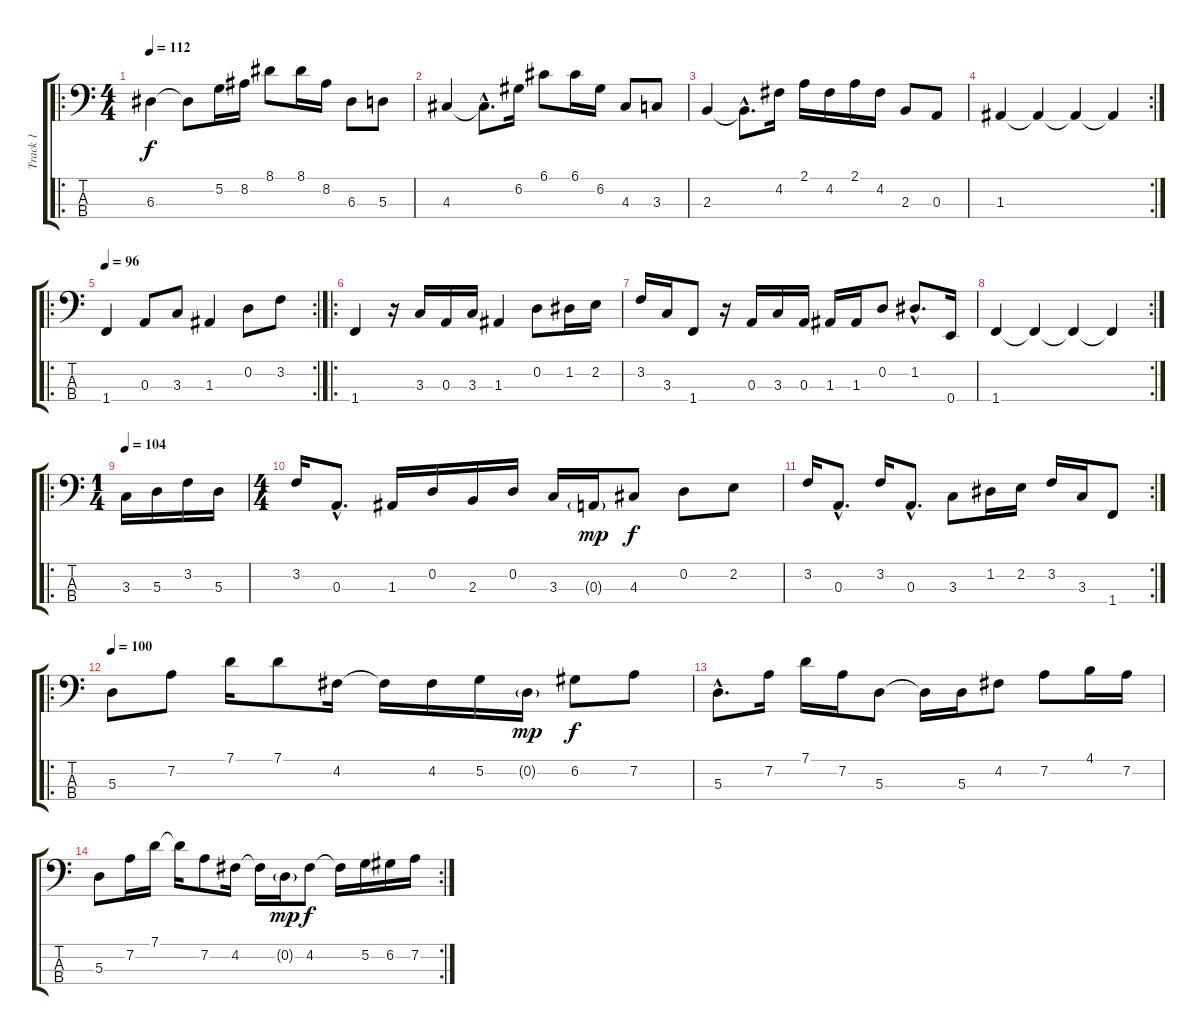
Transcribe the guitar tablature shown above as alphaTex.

\track ("Track 1" "Track 1") {instrument electricbassfinger}
\staff {score tabs}
\tuning (G2 D2 A1 E1) {hide}
\ro
\ts (4 4)
\tempo 112
\clef f4
\ks c
6.3.4{dy f instrument electricbassfinger} 6.3{t}.8 5.2.16 8.2.16 8.1.8 8.1.16 8.2.16 6.3.8 5.3.8 |
4.3.4 4.3{hac t}.8{d} 6.2.16 6.1.8 6.1.16 6.2.16 4.3.8 3.3.8 |
2.3.4 2.3{hac t}.8{d} 4.2.16 2.1.16 4.2.16 2.1.16 4.2.16 2.3.8 0.3.8 |
\rc 2
1.3.4 1.3{t}.4 1.3{t}.4 1.3{t}.4 |
\ro
\rc 2
\tempo 96
1.4.4 0.3.8 3.3.8 1.3.4 0.2.8 3.2.8 |
\ro
1.4.4 r.16 3.3.16 0.3.16 3.3.16 1.3.4 0.2.8 1.2.16 2.2.16 |
3.2.16 3.3.16 1.4.8 r.16 0.3.16 3.3.16 0.3.16 1.3.16 1.3.16 0.2.8 1.2{hac}.8{d} 0.4.16 |
\rc 2
1.4.4 1.4{t}.4 1.4{t}.4 1.4{t}.4 |
\ro
\ts (1 4)
\tempo 104
3.3.16 5.3.16 3.2.16 5.3.16 |
\ts (4 4)
3.2.16 0.3{hac}.8{d} 1.3.16 0.2.16 2.3.16 0.2.16 3.3.16 0.3{g}.16{dy mp} 4.3.8{dy f} 0.2.8 2.2.8 |
\rc 2
3.2.16 0.3{hac}.8{d} 3.2.16 0.3{hac}.8{d} 3.3.8 1.2.16 2.2.16 3.2.16 3.3.16 1.4.8 |
\ro
\tempo 100
5.3.8 7.2.8 7.1.16 7.1.8 4.2.16 4.2{t}.16 4.2.16 5.2.16 0.2{g}.16{dy mp} 6.2.8{dy f} 7.2.8 |
5.3{hac}.8{d} 7.2.16 7.1.16 7.2.16 5.3.8 5.3{t}.16 5.3.16 4.2.8 7.2.8 4.1.16 7.2.16 |
\rc 2
5.3.8 7.2.16 7.1.16 7.1{t}.16 7.2.8 4.2.16 4.2{t}.16 0.2{g}.16{dy mp} 4.2.8{dy f} 4.2{t}.16 5.2.16 6.2.16 7.2.16
